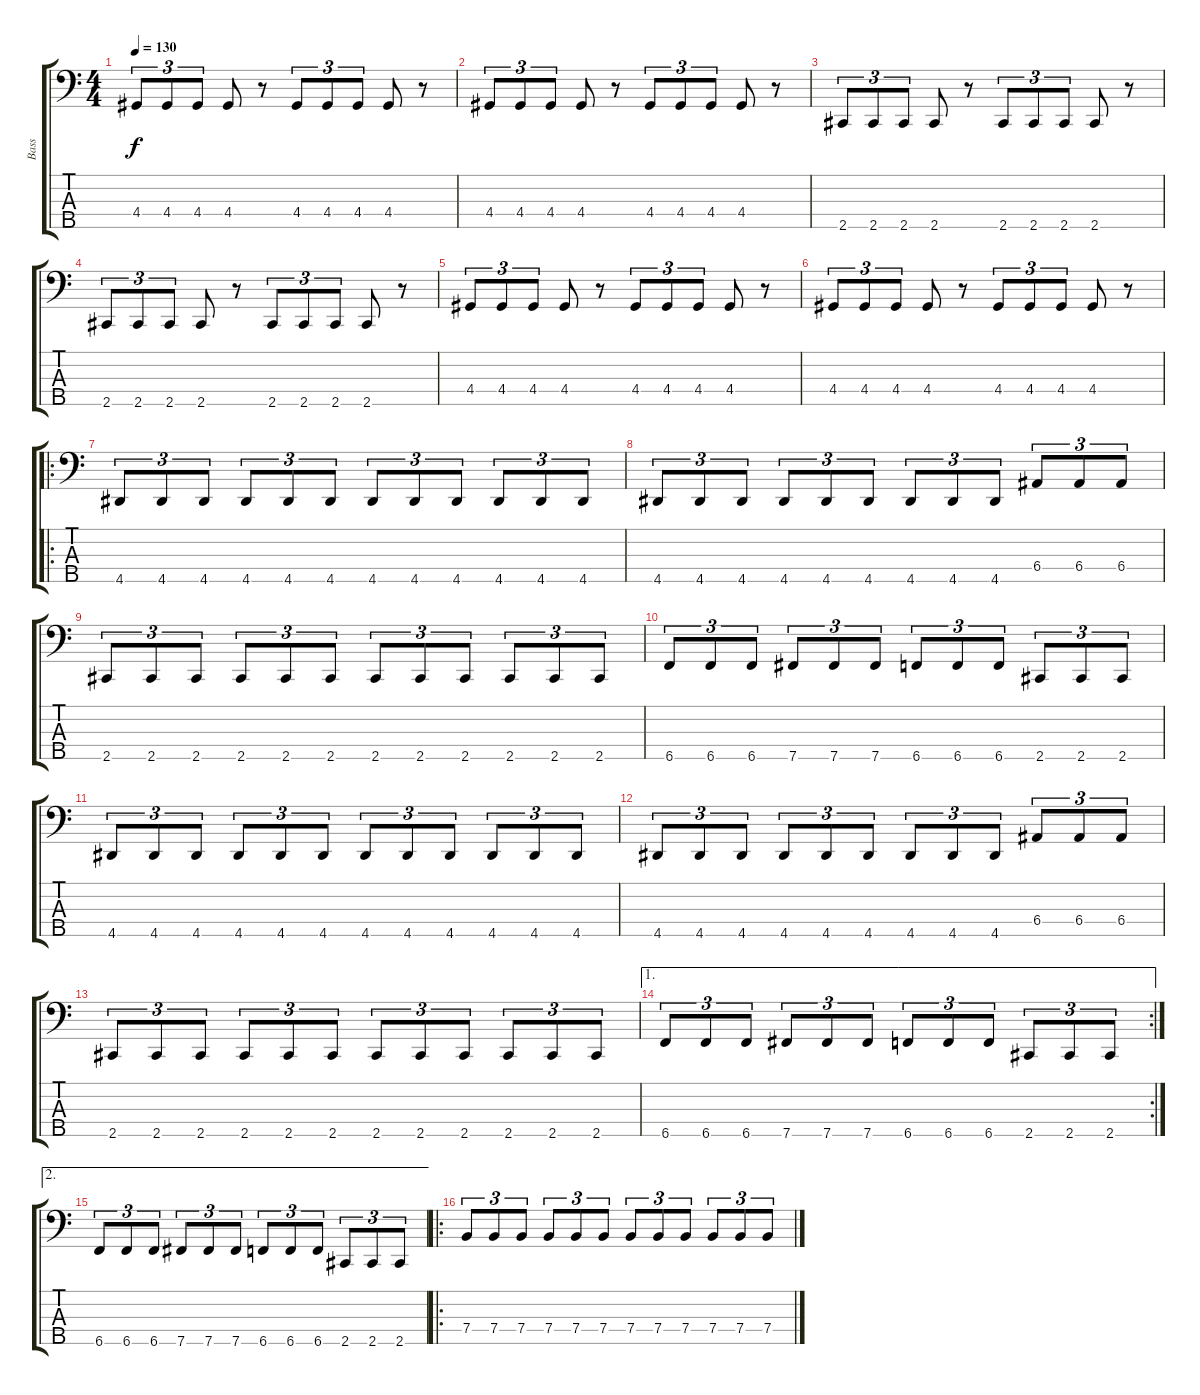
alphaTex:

\track ("Bass" "Bass") {instrument electricbassfinger}
\staff {score tabs}
\tuning (Gb2 D2 A1 E1 B0) {hide}
\ts (4 4)
\tempo 130
\clef f4
\ks c
4.4.8{tu (3 2) dy f} 4.4.8{tu (3 2)} 4.4.8{tu (3 2)} 4.4.8 r.8 4.4.8{tu (3 2)} 4.4.8{tu (3 2)} 4.4.8{tu (3 2)} 4.4.8 r.8 |
4.4.8{tu (3 2)} 4.4.8{tu (3 2)} 4.4.8{tu (3 2)} 4.4.8 r.8 4.4.8{tu (3 2)} 4.4.8{tu (3 2)} 4.4.8{tu (3 2)} 4.4.8 r.8 |
2.5.8{tu (3 2)} 2.5.8{tu (3 2)} 2.5.8{tu (3 2)} 2.5.8 r.8 2.5.8{tu (3 2)} 2.5.8{tu (3 2)} 2.5.8{tu (3 2)} 2.5.8 r.8 |
2.5.8{tu (3 2)} 2.5.8{tu (3 2)} 2.5.8{tu (3 2)} 2.5.8 r.8 2.5.8{tu (3 2)} 2.5.8{tu (3 2)} 2.5.8{tu (3 2)} 2.5.8 r.8 |
4.4.8{tu (3 2)} 4.4.8{tu (3 2)} 4.4.8{tu (3 2)} 4.4.8 r.8 4.4.8{tu (3 2)} 4.4.8{tu (3 2)} 4.4.8{tu (3 2)} 4.4.8 r.8 |
4.4.8{tu (3 2)} 4.4.8{tu (3 2)} 4.4.8{tu (3 2)} 4.4.8 r.8 4.4.8{tu (3 2)} 4.4.8{tu (3 2)} 4.4.8{tu (3 2)} 4.4.8 r.8 |
\ro
4.5.8{tu (3 2)} 4.5.8{tu (3 2)} 4.5.8{tu (3 2)} 4.5.8{tu (3 2)} 4.5.8{tu (3 2)} 4.5.8{tu (3 2)} 4.5.8{tu (3 2)} 4.5.8{tu (3 2)} 4.5.8{tu (3 2)} 4.5.8{tu (3 2)} 4.5.8{tu (3 2)} 4.5.8{tu (3 2)} |
4.5.8{tu (3 2)} 4.5.8{tu (3 2)} 4.5.8{tu (3 2)} 4.5.8{tu (3 2)} 4.5.8{tu (3 2)} 4.5.8{tu (3 2)} 4.5.8{tu (3 2)} 4.5.8{tu (3 2)} 4.5.8{tu (3 2)} 6.4.8{tu (3 2)} 6.4.8{tu (3 2)} 6.4.8{tu (3 2)} |
2.5.8{tu (3 2)} 2.5.8{tu (3 2)} 2.5.8{tu (3 2)} 2.5.8{tu (3 2)} 2.5.8{tu (3 2)} 2.5.8{tu (3 2)} 2.5.8{tu (3 2)} 2.5.8{tu (3 2)} 2.5.8{tu (3 2)} 2.5.8{tu (3 2)} 2.5.8{tu (3 2)} 2.5.8{tu (3 2)} |
6.5.8{tu (3 2)} 6.5.8{tu (3 2)} 6.5.8{tu (3 2)} 7.5.8{tu (3 2)} 7.5.8{tu (3 2)} 7.5.8{tu (3 2)} 6.5.8{tu (3 2)} 6.5.8{tu (3 2)} 6.5.8{tu (3 2)} 2.5.8{tu (3 2)} 2.5.8{tu (3 2)} 2.5.8{tu (3 2)} |
4.5.8{tu (3 2)} 4.5.8{tu (3 2)} 4.5.8{tu (3 2)} 4.5.8{tu (3 2)} 4.5.8{tu (3 2)} 4.5.8{tu (3 2)} 4.5.8{tu (3 2)} 4.5.8{tu (3 2)} 4.5.8{tu (3 2)} 4.5.8{tu (3 2)} 4.5.8{tu (3 2)} 4.5.8{tu (3 2)} |
4.5.8{tu (3 2)} 4.5.8{tu (3 2)} 4.5.8{tu (3 2)} 4.5.8{tu (3 2)} 4.5.8{tu (3 2)} 4.5.8{tu (3 2)} 4.5.8{tu (3 2)} 4.5.8{tu (3 2)} 4.5.8{tu (3 2)} 6.4.8{tu (3 2)} 6.4.8{tu (3 2)} 6.4.8{tu (3 2)} |
2.5.8{tu (3 2)} 2.5.8{tu (3 2)} 2.5.8{tu (3 2)} 2.5.8{tu (3 2)} 2.5.8{tu (3 2)} 2.5.8{tu (3 2)} 2.5.8{tu (3 2)} 2.5.8{tu (3 2)} 2.5.8{tu (3 2)} 2.5.8{tu (3 2)} 2.5.8{tu (3 2)} 2.5.8{tu (3 2)} |
\ae 1
\rc 2
6.5.8{tu (3 2)} 6.5.8{tu (3 2)} 6.5.8{tu (3 2)} 7.5.8{tu (3 2)} 7.5.8{tu (3 2)} 7.5.8{tu (3 2)} 6.5.8{tu (3 2)} 6.5.8{tu (3 2)} 6.5.8{tu (3 2)} 2.5.8{tu (3 2)} 2.5.8{tu (3 2)} 2.5.8{tu (3 2)} |
\ae 2
6.5.8{tu (3 2)} 6.5.8{tu (3 2)} 6.5.8{tu (3 2)} 7.5.8{tu (3 2)} 7.5.8{tu (3 2)} 7.5.8{tu (3 2)} 6.5.8{tu (3 2)} 6.5.8{tu (3 2)} 6.5.8{tu (3 2)} 2.5.8{tu (3 2)} 2.5.8{tu (3 2)} 2.5.8{tu (3 2)} |
\ro
7.4.8{tu (3 2)} 7.4.8{tu (3 2)} 7.4.8{tu (3 2)} 7.4.8{tu (3 2)} 7.4.8{tu (3 2)} 7.4.8{tu (3 2)} 7.4.8{tu (3 2)} 7.4.8{tu (3 2)} 7.4.8{tu (3 2)} 7.4.8{tu (3 2)} 7.4.8{tu (3 2)} 7.4.8{tu (3 2)}
